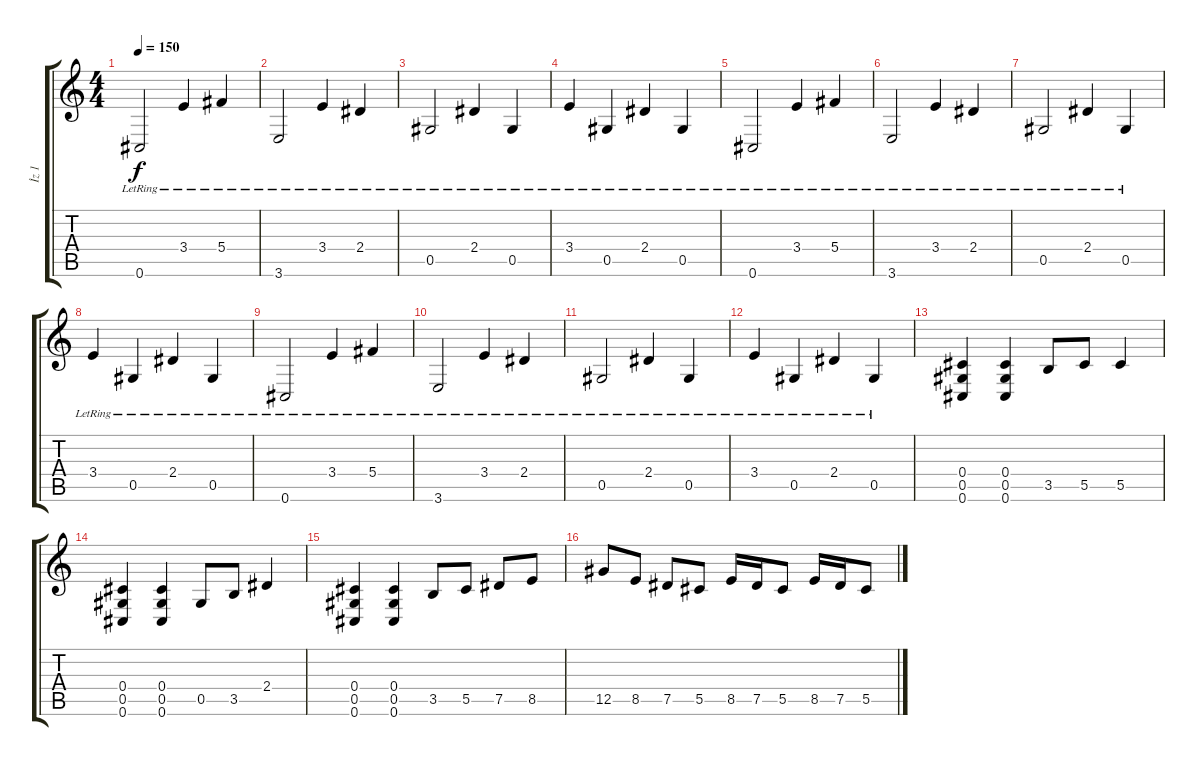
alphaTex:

\track ("İz 1" "İz 1") {instrument electricguitarclean}
\staff {score tabs}
\tuning (Eb4 Bb3 Gb3 Db3 Ab2 Db2) {hide}
\ts (4 4)
\tempo 150
\clef g2
\ks c
0.6{lr}.2{dy f} 3.4{lr}.4 5.4{lr}.4 |
3.6{lr}.2 3.4{lr}.4 2.4{lr}.4 |
0.5{lr}.2 2.4{lr}.4 0.5{lr}.4 |
3.4{lr}.4 0.5{lr}.4 2.4{lr}.4 0.5{lr}.4 |
0.6{lr}.2 3.4{lr}.4 5.4{lr}.4 |
3.6{lr}.2 3.4{lr}.4 2.4{lr}.4 |
0.5{lr}.2 2.4{lr}.4 0.5{lr}.4 |
3.4{lr}.4 0.5{lr}.4 2.4{lr}.4 0.5{lr}.4 |
0.6{lr}.2 3.4{lr}.4 5.4{lr}.4 |
3.6{lr}.2 3.4{lr}.4 2.4{lr}.4 |
0.5{lr}.2 2.4{lr}.4 0.5{lr}.4 |
3.4{lr}.4 0.5{lr}.4 2.4{lr}.4 0.5{lr}.4 |
(0.4 0.5 0.6).4{instrument overdrivenguitar} (0.4 0.5 0.6).4 3.5.8 5.5.8 5.5.4 |
(0.4 0.5 0.6).4 (0.4 0.5 0.6).4 0.5.8 3.5.8 2.4.4 |
(0.4 0.5 0.6).4 (0.4 0.5 0.6).4 3.5.8 5.5.8 7.5.8 8.5.8 |
12.5.8 8.5.8 7.5.8 5.5.8 8.5.16 7.5.16 5.5.8 8.5.16 7.5.16 5.5.8
